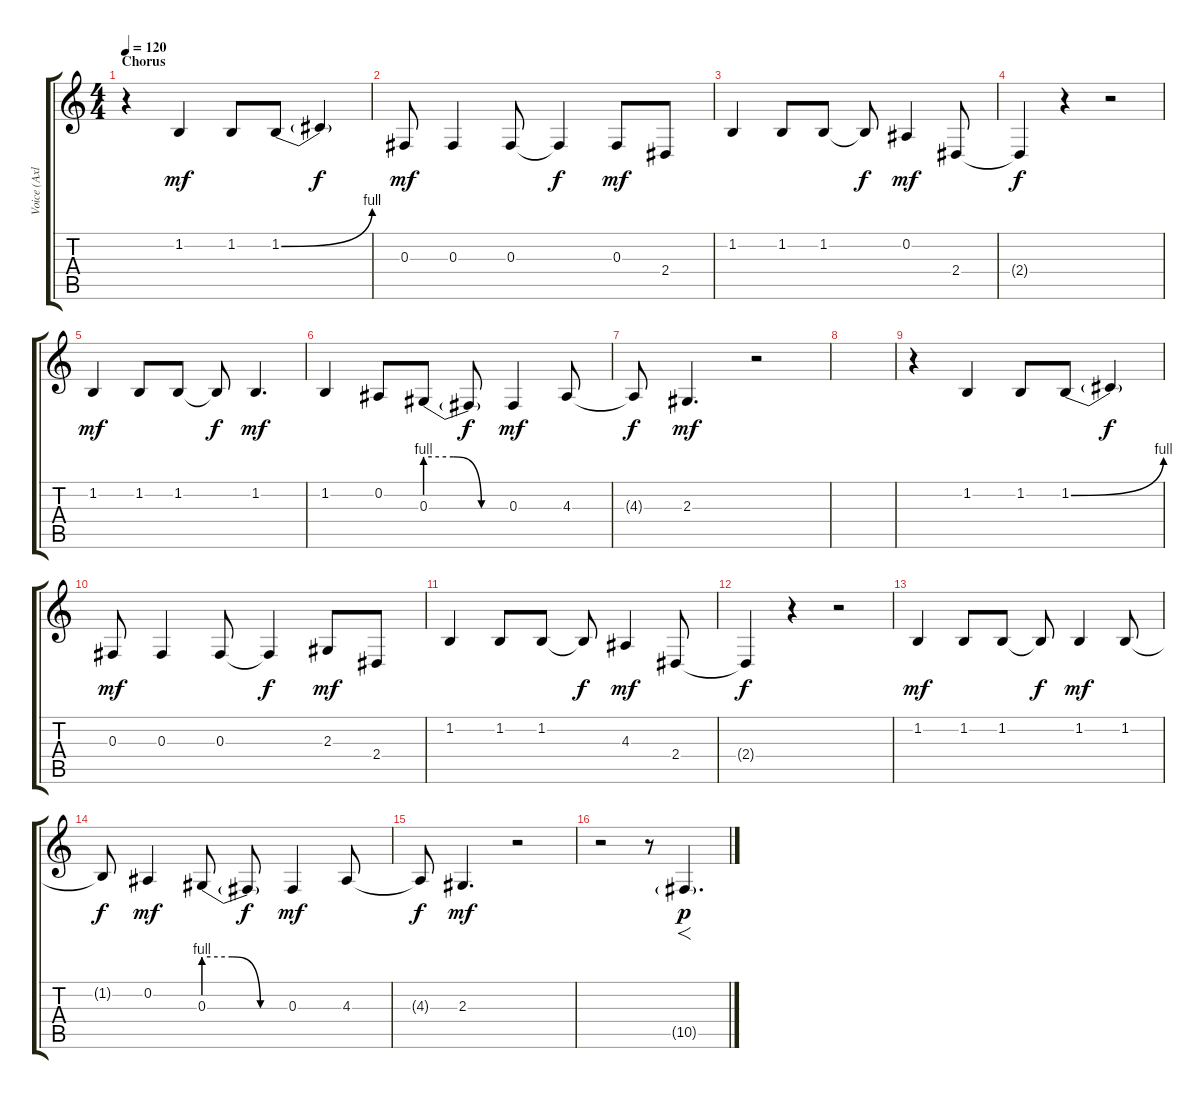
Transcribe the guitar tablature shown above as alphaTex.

\track ("Voice (Axl)" "Voice (Axl") {instrument whistle}
\staff {score tabs}
\tuning (Eb4 Bb3 Gb3 Db3 Ab2 Eb2) {hide}
\ts (4 4)
\section ("" "Chorus")
\tempo 120
\clef g2
\ks c
r.4{dy mf} 1.2.4 1.2.8 1.2{be (bend 0 0 60 4)}.8 1.2{t}.4{dy f} |
0.3.8{dy mf} 0.3.4 0.3.8 0.3{t}.4{dy f} 0.3.8{dy mf} 2.4.8 |
1.2.4 1.2.8 1.2.8 1.2{t}.8{dy f} 0.2.4{dy mf} 2.4.8 |
2.4{t}.4{dy f} r.4 r.2 |
1.2.4{dy mf} 1.2.8 1.2.8 1.2{t}.8{dy f} 1.2.4{d dy mf} |
1.2.4 0.2.8 0.3{be (custom 0 4 20 4 40 0 60 0)}.8 0.3{t}.8{dy f} 0.3.4{dy mf} 4.3.8 |
4.3{t}.8{dy f} 2.3.4{d dy mf} r.2 |
|
r.4 1.2.4 1.2.8 1.2{be (bend 0 0 60 4)}.8 1.2{t}.4{dy f} |
0.3.8{dy mf} 0.3.4 0.3.8 0.3{t}.4{dy f} 2.3.8{dy mf} 2.4.8 |
1.2.4 1.2.8 1.2.8 1.2{t}.8{dy f} 4.3.4{dy mf} 2.4.8 |
2.4{t}.4{dy f} r.4 r.2 |
1.2.4{dy mf} 1.2.8 1.2.8 1.2{t}.8{dy f} 1.2.4{dy mf} 1.2.8 |
1.2{t}.8{dy f} 0.2.4{dy mf} 0.3{be (custom 0 4 20 4 40 0 60 0)}.8 0.3{t}.8{dy f} 0.3.4{dy mf} 4.3.8 |
4.3{t}.8{dy f} 2.3.4{d dy mf} r.2 |
r.2 r.8 10.5{g}.4{f d dy p}
